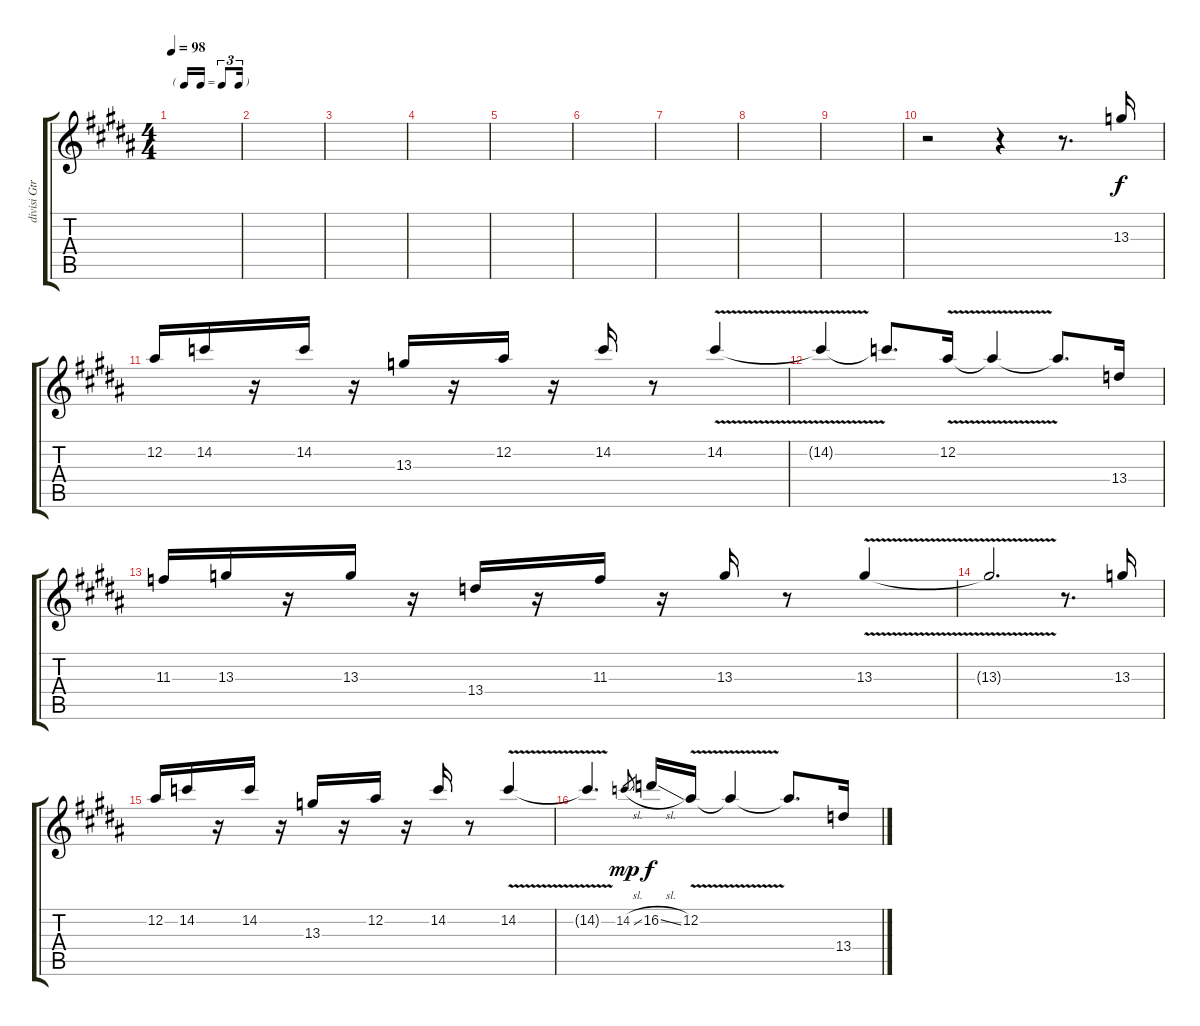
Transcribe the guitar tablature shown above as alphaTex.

\track ("divisi Gtr.2" "divisi Gtr") {instrument distortionguitar}
\staff {score tabs}
\tuning (Eb4 Bb3 Gb3 Db3 Ab2 Eb2) {hide}
\ts (4 4)
\tf triplet16th
\tempo 98
\clef g2
\ks g#minor
|
|
|
|
|
|
|
|
|
r.2 r.4 r.8{d} 13.3.16{beam Up} |
12.2.16{beam Up} 14.2.16{beam Up} r.16 14.2.16{beam Up} r.16 13.3.16{beam Up} r.16 12.2.16{beam Up} r.16 14.2.16{beam Up} r.8 14.2{v}.4{beam Up} |
14.2{t}.4{beam Up} 14.2{t}.8{d beam Up} 12.2{v}.16{beam Up} 12.2{t}.4{beam Up} 12.2{t}.8{d beam Up} 13.4.16{beam Up} |
11.3.16{beam Up} 13.3.16{beam Up} r.16 13.3.16{beam Up} r.16 13.4.16{beam Up} r.16 11.3.16{beam Up} r.16 13.3.16{beam Up} r.8 13.3{v}.4{beam Up} |
13.3{t}.2{d beam Up} r.8{d} 13.3.16{beam Up} |
12.2.16{beam Up} 14.2.16{beam Up} r.16 14.2.16{beam Up} r.16 13.3.16{beam Up} r.16 12.2.16{beam Up} r.16 14.2.16{beam Up} r.8 14.2{v}.4{beam Up} |
14.2{t}.4{d beam Up} 14.2{sl}.8{gr dy mp} 16.2{sl}.16{dy f beam Up} 12.2{v}.16{beam Up} 12.2{t}.4{beam Up} 12.2{t}.8{d beam Up} 13.4.16{beam Up}
